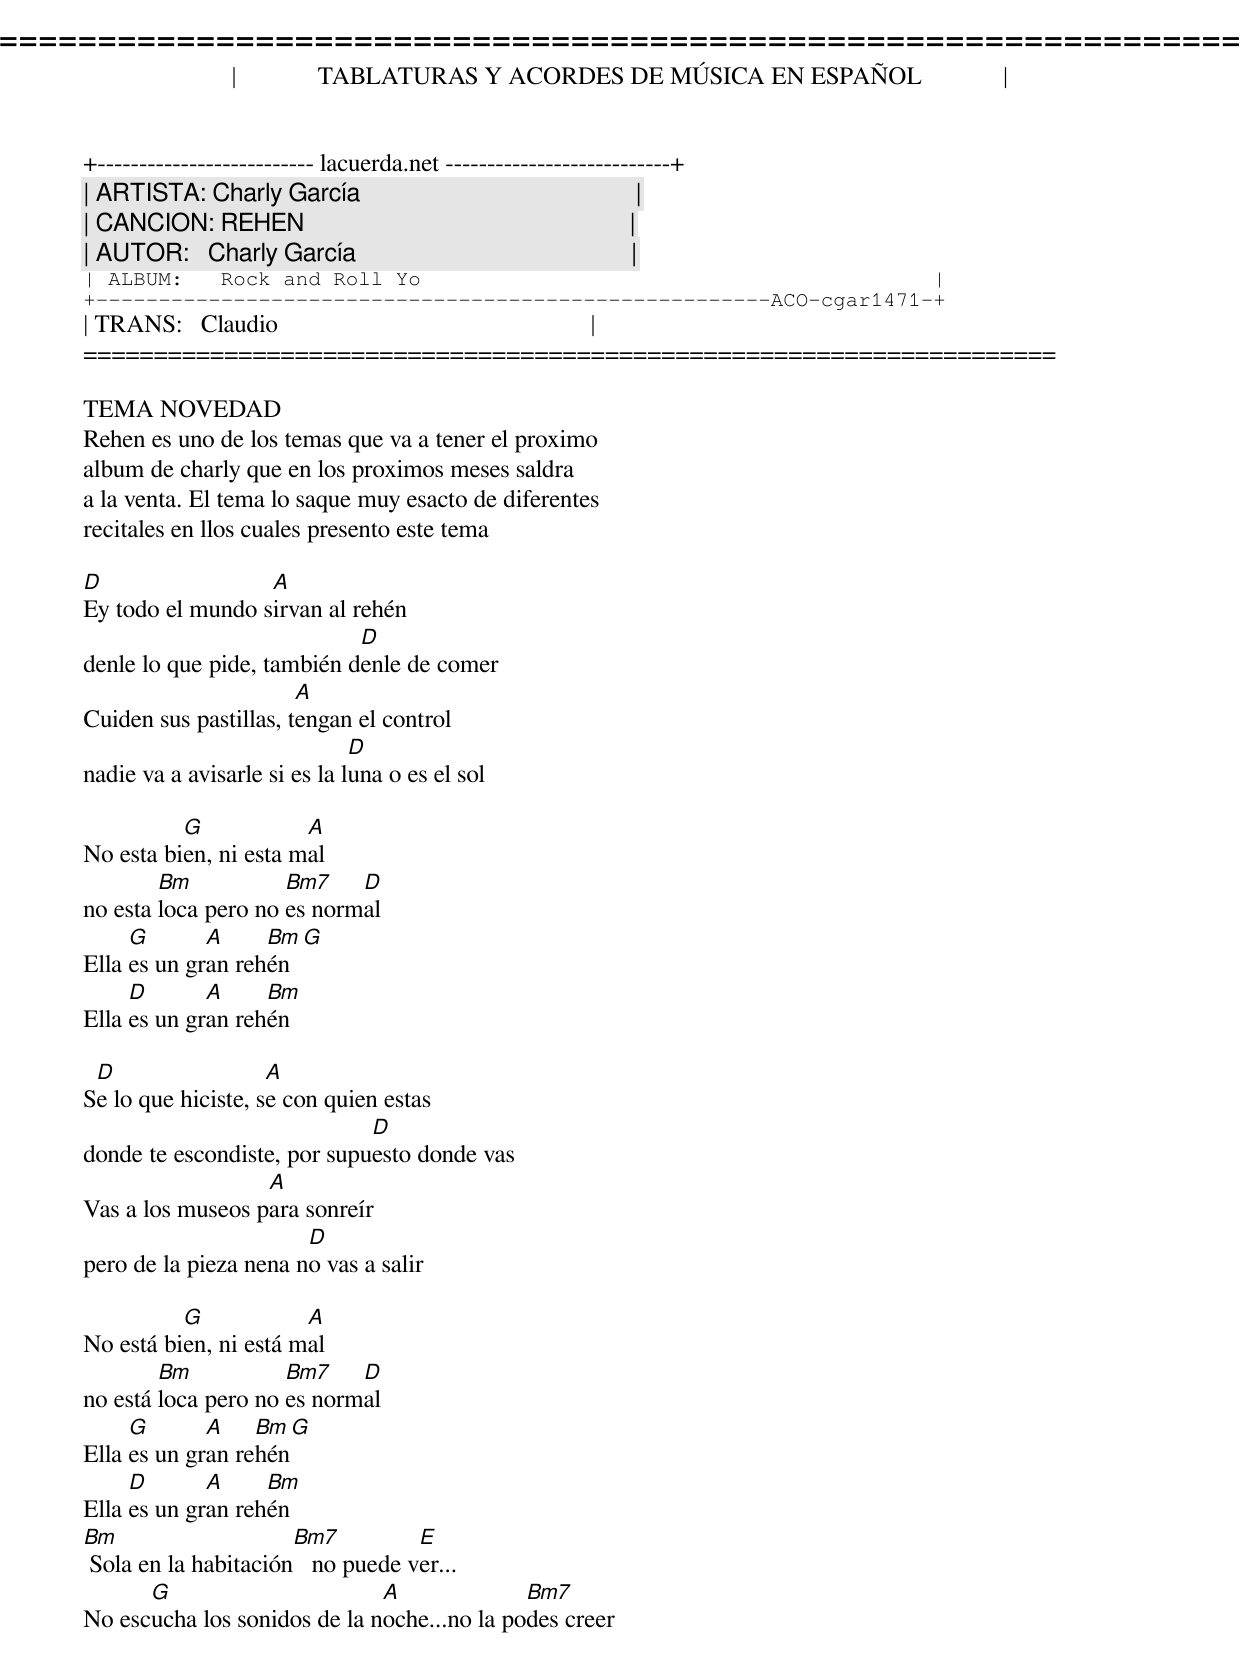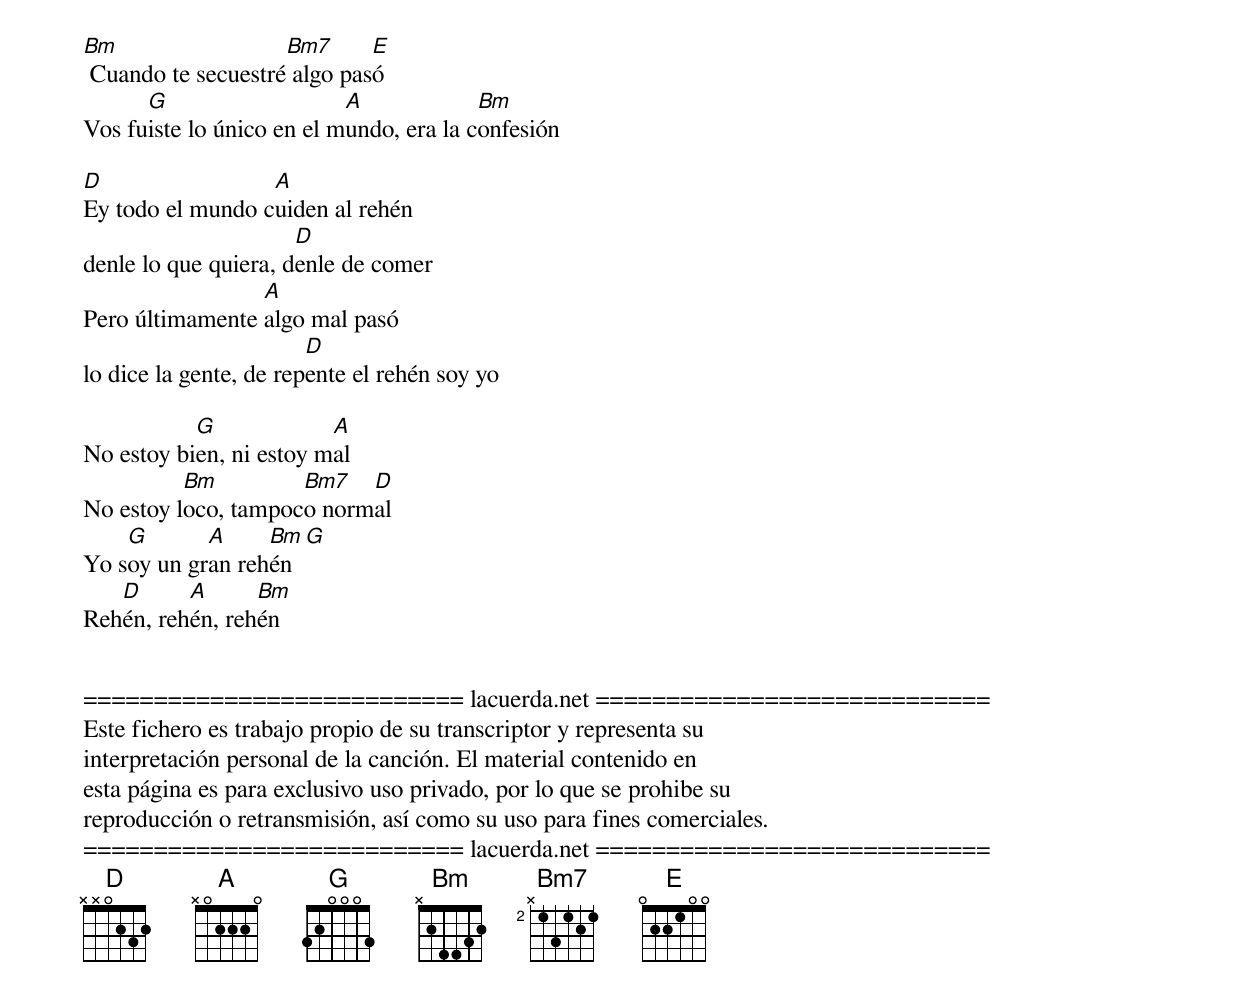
=====================================================================
|             TABLATURAS Y ACORDES DE MÚSICA EN ESPAÑOL             |
+-------------------------- lacuerda.net ---------------------------+
| ARTISTA: Charly García                                            |
| CANCION: REHEN                                                    |
| AUTOR:   Charly García                                            |
| ALBUM:   Rock and Roll Yo                                         |
+------------------------------------------------------ACO-cgar1471-+
| TRANS:   Claudio                                                  |
=====================================================================

TEMA NOVEDAD
Rehen es uno de los temas que va a tener el proximo
album de charly que en los proximos meses saldra
a la venta. El tema lo saque muy esacto de diferentes
recitales en llos cuales presento este tema

D                 A
Ey todo el mundo sirvan al rehén
                            D
denle lo que pide, también denle de comer
                       A
Cuiden sus pastillas, tengan el control
                              D
nadie va a avisarle si es la luna o es el sol

          G            A
No esta bien, ni esta mal
        Bm           Bm7    D
no esta loca pero no es normal
     G       A     Bm   G
Ella es un gran rehén
     D       A     Bm
Ella es un gran rehén

 D                  A
Se lo que hiciste, se con quien estas
                             D
donde te escondiste, por supuesto donde vas
                  A
Vas a los museos para sonreír
                       D
pero de la pieza nena no vas a salir

          G            A
No está bien, ni está mal
        Bm           Bm7    D
no está loca pero no es normal
     G       A    Bm    G
Ella es un gran rehén
     D       A     Bm
Ella es un gran rehén
Bm                    Bm7          E
 Sola en la habitación   no puede ver...
      G                       A              Bm7
No escucha los sonidos de la noche...no la podes creer
Bm                  Bm7      E
 Cuando te secuestré algo pasó
      G                    A             Bm
Vos fuiste lo único en el mundo, era la confesión

D                 A
Ey todo el mundo cuiden al rehén
                      D
denle lo que quiera, denle de comer
                 A
Pero últimamente algo mal pasó
                        D
lo dice la gente, de repente el rehén soy yo

           G             A
No estoy bien, ni estoy mal
          Bm         Bm7   D
No estoy loco, tampoco normal
    G       A     Bm  G
Yo soy un gran rehén
   D      A      Bm
Rehén, rehén, rehén


=========================== lacuerda.net ============================
Este fichero es trabajo propio de su transcriptor y representa su
interpretación personal de la canción. El material contenido en
esta página es para exclusivo uso privado, por lo que se prohibe su
reproducción o retransmisión, así como su uso para fines comerciales.
=========================== lacuerda.net ============================
